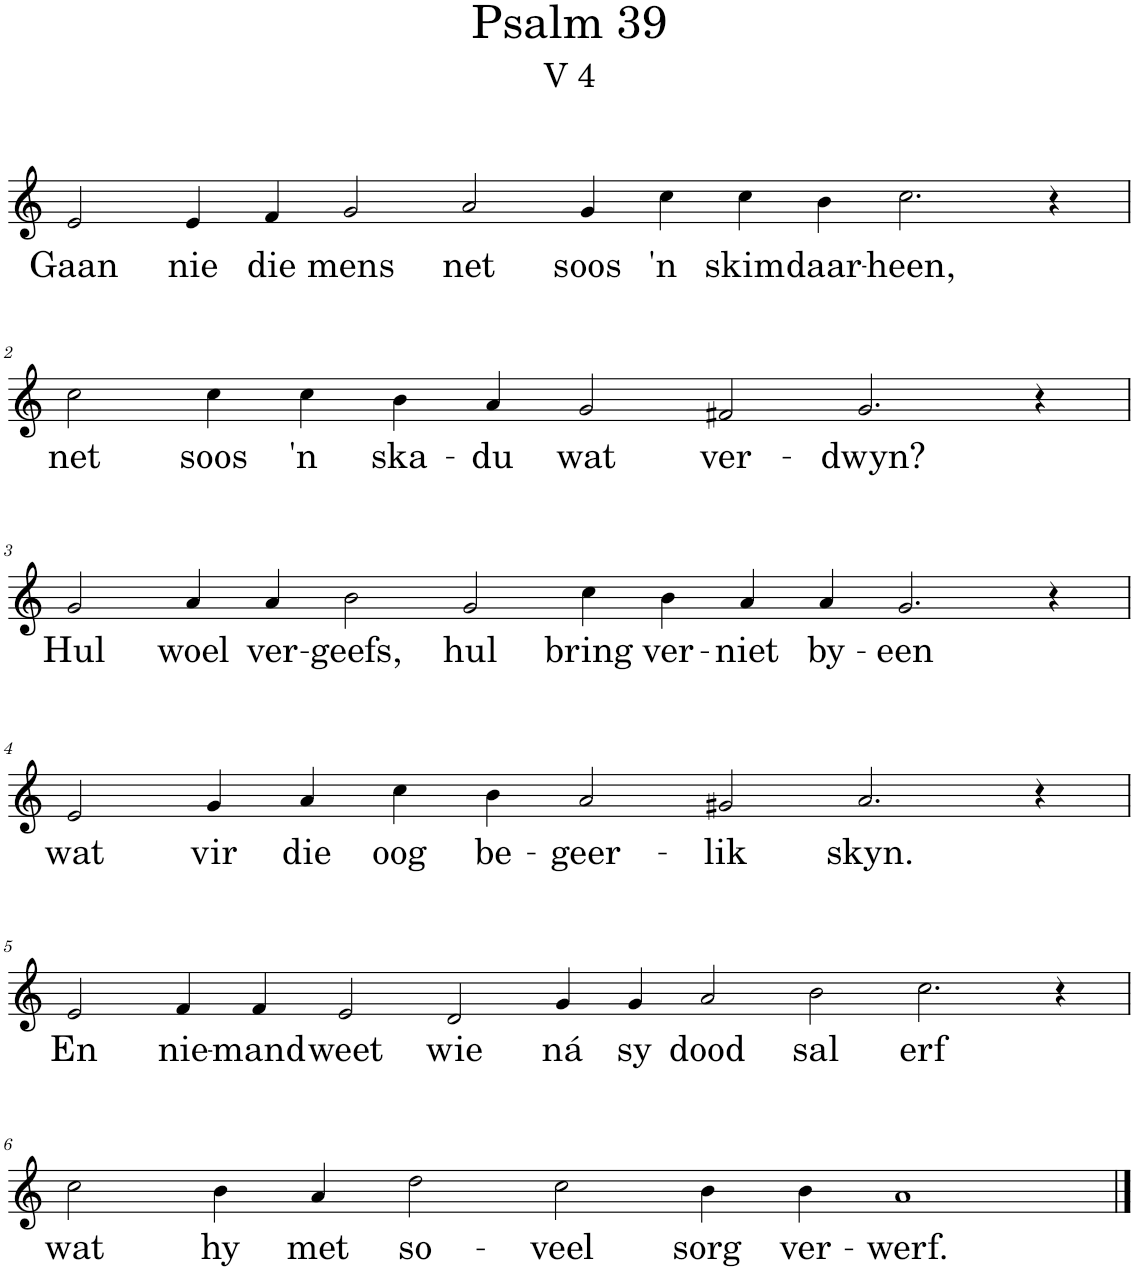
**kern	**text
*part1	*part1
*staff1	*staff1
*I"Pipe Organ	*
*I'Org.	*
*clefG2	*
*k[]	*
*M16/4	*
=1	=1
!	!LO:LY:b
2e/	Gaan
!	!LO:LY:b
4e/	nie
!	!LO:LY:b
4f/	die
!	!LO:LY:b
2g/	mens
!	!LO:LY:b
2a/	net
!	!LO:LY:b
4g/	soos
!	!LO:LY:b
4cc\	'n
!	!LO:LY:b
4cc\	skim
!	!LO:LY:b
4b\	daar-
!	!LO:LY:b
2.cc\	-heen,
4r	.
!!LO:LB:g=z
=2	=2
*M14/4	*
!	!LO:LY:b
2cc\	net
!	!LO:LY:b
4cc\	soos
!	!LO:LY:b
4cc\	'n
!	!LO:LY:b
4b\	ska-
!	!LO:LY:b
4a/	-du
!	!LO:LY:b
2g/	wat
!	!LO:LY:b
2f#X/	ver-
!	!LO:LY:b
2.g/	-dwyn?
4r	.
!!LO:LB:g=z
=3	=3
*M16/4	*
!	!LO:LY:b
2g/	Hul
!	!LO:LY:b
4a/	woel
!	!LO:LY:b
4a/	ver-
!	!LO:LY:b
2b\	-geefs,
!	!LO:LY:b
2g/	hul
!	!LO:LY:b
4cc\	bring
!	!LO:LY:b
4b\	ver-
!	!LO:LY:b
4a/	-niet
!	!LO:LY:b
4a/	by-
!	!LO:LY:b
2.g/	-een
4r	.
!!LO:LB:g=z
=4	=4
*M14/4	*
!	!LO:LY:b
2e/	wat
!	!LO:LY:b
4g/	vir
!	!LO:LY:b
4a/	die
!	!LO:LY:b
4cc\	oog
!	!LO:LY:b
4b\	be-
!	!LO:LY:b
2a/	-geer-
!	!LO:LY:b
2g#X/	-lik
!	!LO:LY:b
2.a/	skyn.
4r	.
!!LO:LB:g=z
=5	=5
*M18/4	*
!	!LO:LY:b
2e/	En
!	!LO:LY:b
4f/	nie-
!	!LO:LY:b
4f/	-mand
!	!LO:LY:b
2e/	weet
!	!LO:LY:b
2d/	wie
!	!LO:LY:b
4g/	ná
!	!LO:LY:b
4g/	sy
!	!LO:LY:b
2a/	dood
!	!LO:LY:b
2b\	sal
!	!LO:LY:b
2.cc\	erf
4r	.
!!LO:LB:g=z
=6	=6
*M14/4	*
!	!LO:LY:b
2cc\	wat
!	!LO:LY:b
4b\	hy
!	!LO:LY:b
4a/	met
!	!LO:LY:b
2dd\	so-
!	!LO:LY:b
2cc\	-veel
!	!LO:LY:b
4b\	sorg
!	!LO:LY:b
4b\	ver-
!	!LO:LY:b
1a	-werf.
==	==
*-	*-
